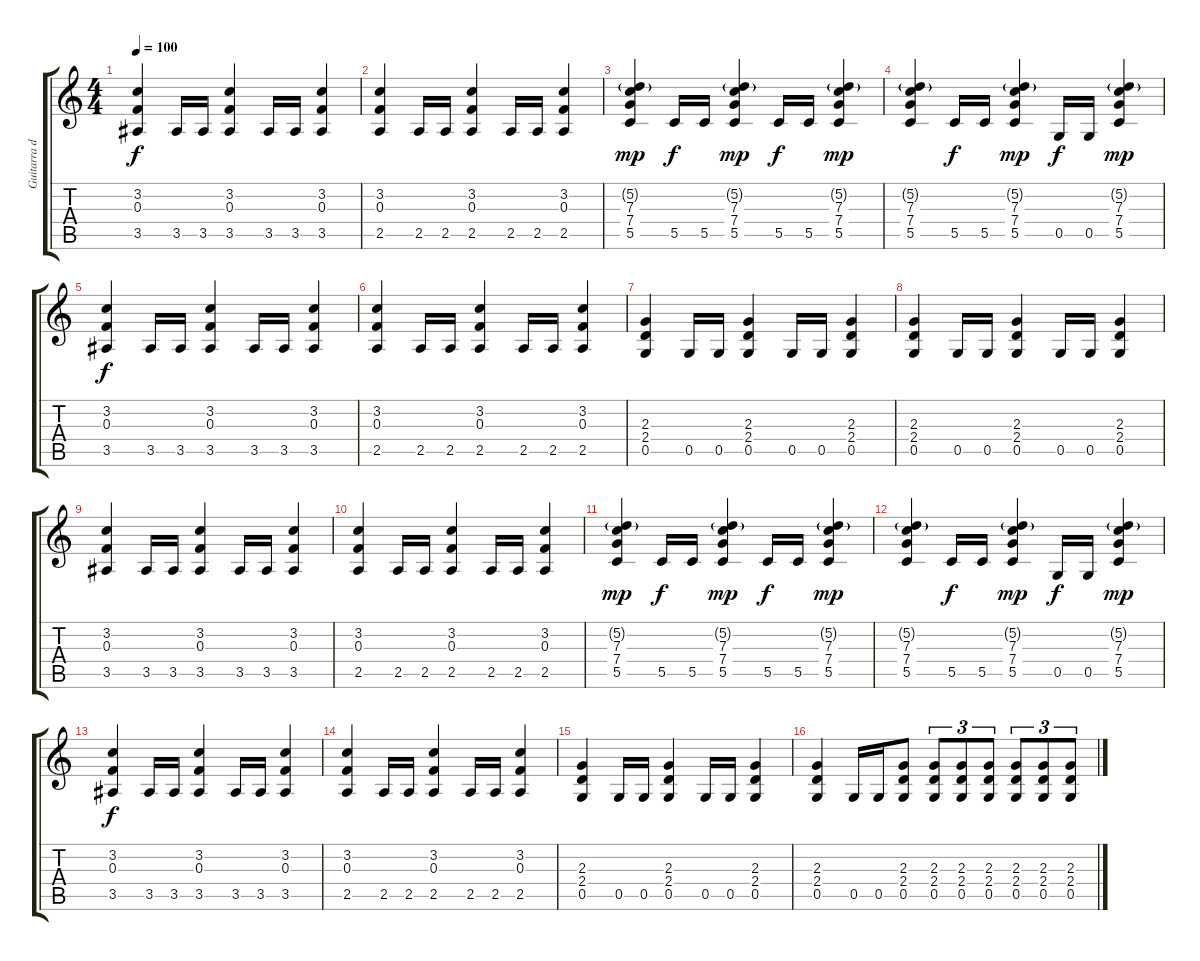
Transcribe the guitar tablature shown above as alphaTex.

\track ("Guitarra distor 1" "Guitarra d") {instrument overdrivenguitar}
\staff {score tabs}
\tuning (D4 A3 F3 C3 G2 D2) {hide}
\ts (4 4)
\tempo 100
\clef g2
\ks c
(3.2 0.3 3.5).4{dy f} 3.5.16 3.5.16 (3.2 0.3 3.5).4 3.5.16 3.5.16 (3.2 0.3 3.5).4 |
(3.2 0.3 2.5).4 2.5.16 2.5.16 (3.2 0.3 2.5).4 2.5.16 2.5.16 (3.2 0.3 2.5).4 |
(5.2{g} 7.3 7.4 5.5).4{dy mp} 5.5.16{dy f} 5.5.16 (5.2{g} 7.3 7.4 5.5).4{dy mp} 5.5.16{dy f} 5.5.16 (5.2{g} 7.3 7.4 5.5).4{dy mp} |
(5.2{g} 7.3 7.4 5.5).4 5.5.16{dy f} 5.5.16 (5.2{g} 7.3 7.4 5.5).4{dy mp} 0.5.16{dy f} 0.5.16 (5.2{g} 7.3 7.4 5.5).4{dy mp} |
(3.2 0.3 3.5).4{dy f} 3.5.16 3.5.16 (3.2 0.3 3.5).4 3.5.16 3.5.16 (3.2 0.3 3.5).4 |
(3.2 0.3 2.5).4 2.5.16 2.5.16 (3.2 0.3 2.5).4 2.5.16 2.5.16 (3.2 0.3 2.5).4 |
(2.3 2.4 0.5).4 0.5.16 0.5.16 (2.3 2.4 0.5).4 0.5.16 0.5.16 (2.3 2.4 0.5).4 |
(2.3 2.4 0.5).4 0.5.16 0.5.16 (2.3 2.4 0.5).4 0.5.16 0.5.16 (2.3 2.4 0.5).4 |
(3.2 0.3 3.5).4 3.5.16 3.5.16 (3.2 0.3 3.5).4 3.5.16 3.5.16 (3.2 0.3 3.5).4 |
(3.2 0.3 2.5).4 2.5.16 2.5.16 (3.2 0.3 2.5).4 2.5.16 2.5.16 (3.2 0.3 2.5).4 |
(5.2{g} 7.3 7.4 5.5).4{dy mp} 5.5.16{dy f} 5.5.16 (5.2{g} 7.3 7.4 5.5).4{dy mp} 5.5.16{dy f} 5.5.16 (5.2{g} 7.3 7.4 5.5).4{dy mp} |
(5.2{g} 7.3 7.4 5.5).4 5.5.16{dy f} 5.5.16 (5.2{g} 7.3 7.4 5.5).4{dy mp} 0.5.16{dy f} 0.5.16 (5.2{g} 7.3 7.4 5.5).4{dy mp} |
(3.2 0.3 3.5).4{dy f} 3.5.16 3.5.16 (3.2 0.3 3.5).4 3.5.16 3.5.16 (3.2 0.3 3.5).4 |
(3.2 0.3 2.5).4 2.5.16 2.5.16 (3.2 0.3 2.5).4 2.5.16 2.5.16 (3.2 0.3 2.5).4 |
(2.3 2.4 0.5).4 0.5.16 0.5.16 (2.3 2.4 0.5).4 0.5.16 0.5.16 (2.3 2.4 0.5).4 |
(2.3 2.4 0.5).4 0.5.16 0.5.16 (2.3 2.4 0.5).8 (2.3 2.4 0.5).8{tu (3 2)} (2.3 2.4 0.5).8{tu (3 2)} (2.3 2.4 0.5).8{tu (3 2)} (2.3 2.4 0.5).8{tu (3 2)} (2.3 2.4 0.5).8{tu (3 2)} (2.3 2.4 0.5).8{tu (3 2)}
